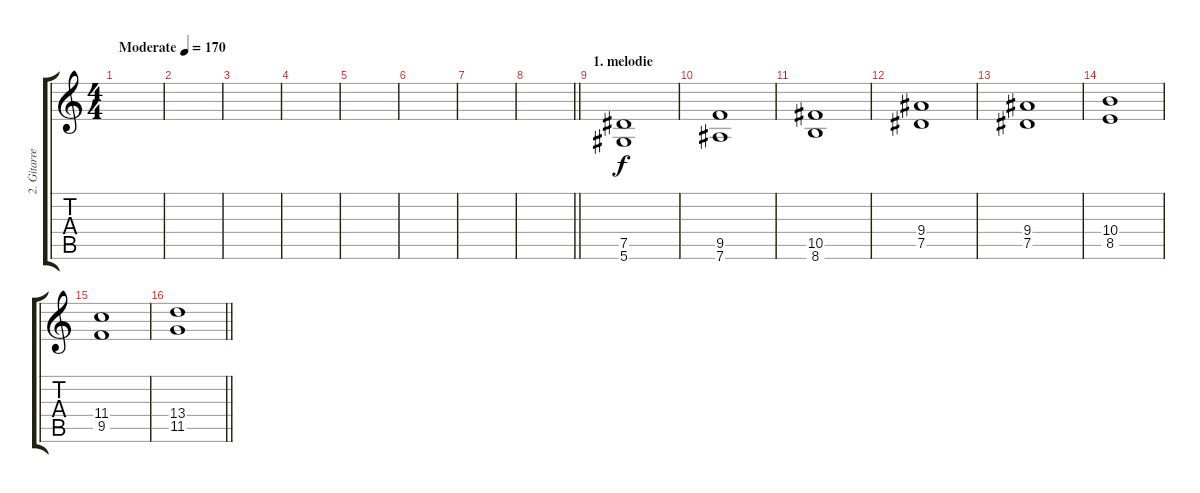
\track ("2. Gitarre" "2. Gitarre") {instrument electricguitarmuted}
\staff {score tabs}
\tuning (Eb4 Bb3 Gb3 Db3 Ab2 Eb2) {hide}
\ts (4 4)
\tempo (170 "Moderate")
\clef g2
\ks c
|
|
|
|
|
|
|
\barLineRight lightlight
|
\section ("" "1. melodie")
(7.5 5.6).1 |
(9.5 7.6).1 |
(10.5 8.6).1 |
(9.4 7.5).1 |
(9.4 7.5).1 |
(10.4 8.5).1 |
(11.4 9.5).1 |
\barLineRight lightlight
(13.4 11.5).1
